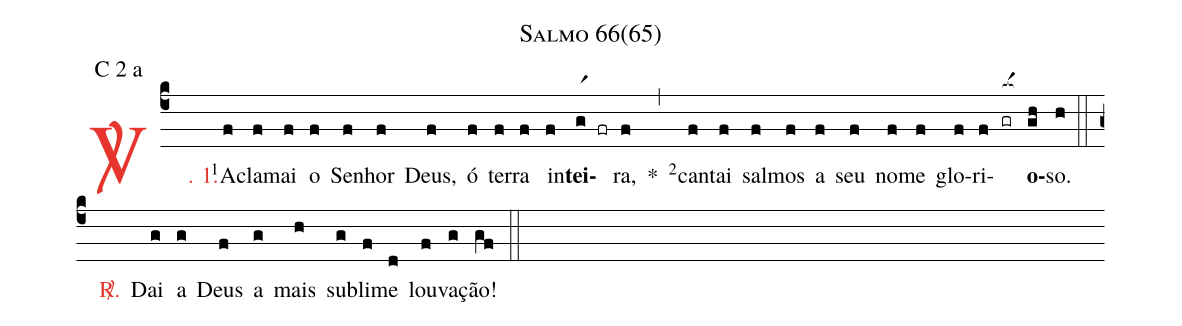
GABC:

name: Salmo 66(65);
mode: C 2 a;
%%
(c4)

<c><sp>V/</sp>. 1.</c>() <v>\VSup{1}</v>A(f)cla(f)mai(f) o(f) Se(f)nhor(f) Deus,(f) ó(f) ter(f)ra(f) in(f)<b>tei</b>(gr1 fr)ra,(f) *(,) <v>\VSup{2}</v>can(f)tai(f) sal(f)mos(f) a(f) seu(f) no(f)me(f) glo(f)ri(f)<nlba>(gr[ocba:1{])<b>o</b></nlba>(gh[ocba:0}])so.(h)

(::)

<nlba><c><sp>R/</sp>.</c>() Dai</nlba>(g) a(g) Deus(f) a(g) mais(h) su(g)bli(f)me(d) lou(f)va(g)ção!(gf)

(::)
